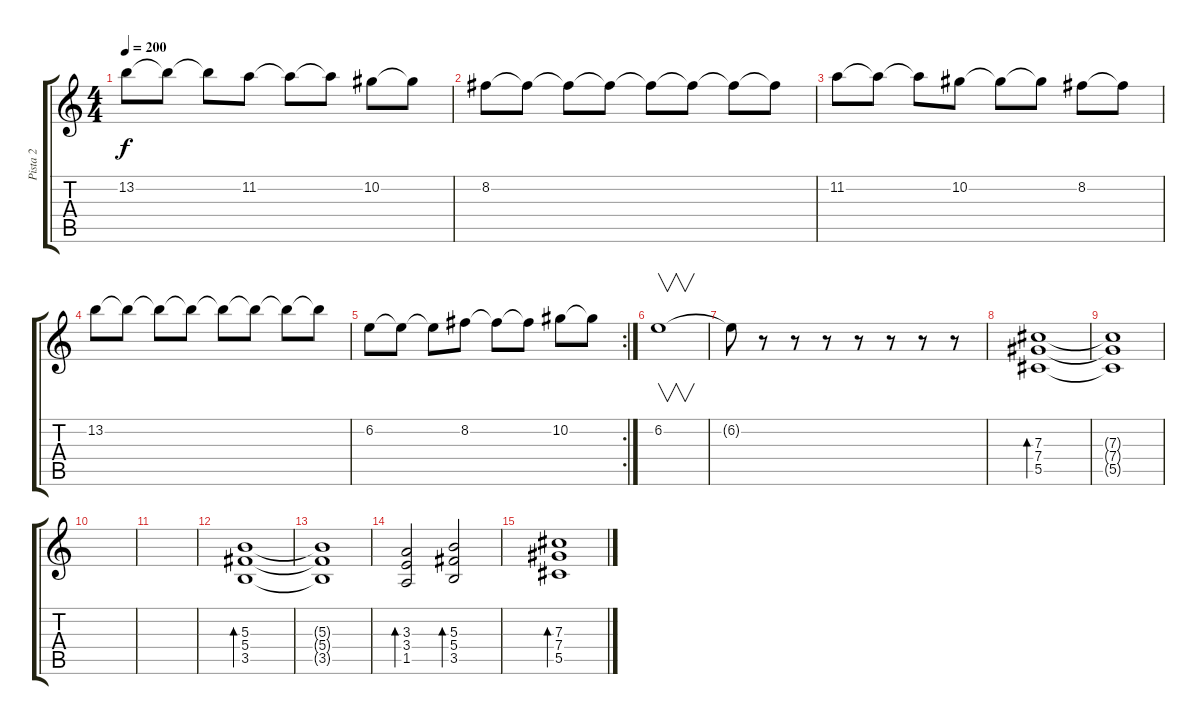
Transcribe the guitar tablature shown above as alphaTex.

\track ("Pista 2" "Pista 2") {instrument distortionguitar}
\staff {score tabs}
\tuning (Eb4 Bb3 Gb3 Db3 Ab2 Eb2) {hide}
\ts (4 4)
\tempo 200
\clef g2
\ks c
13.2.8{dy f} 13.2{t}.8 13.2{t}.8 11.2.8 11.2{t}.8 11.2{t}.8 10.2.8 10.2{t}.8 |
8.2.8 8.2{t}.8 8.2{t}.8 8.2{t}.8 8.2{t}.8 8.2{t}.8 8.2{t}.8 8.2{t}.8 |
11.2.8 11.2{t}.8 11.2{t}.8 10.2.8 10.2{t}.8 10.2{t}.8 8.2.8 8.2{t}.8 |
13.2.8 13.2{t}.8 13.2{t}.8 13.2{t}.8 13.2{t}.8 13.2{t}.8 13.2{t}.8 13.2{t}.8 |
\rc 2
6.2.8 6.2{t}.8 6.2{t}.8 8.2.8 8.2{t}.8 8.2{t}.8 10.2.8 10.2{t}.8 |
6.2.1{v} |
6.2{t}.8 r.8 r.8 r.8 r.8 r.8 r.8 r.8 |
(7.3 7.4 5.5).1{bd 480 instrument acousticguitarsteel} |
(7.3{t} 7.4{t} 5.5{t}).1 |
|
|
(5.3 5.4 3.5).1{bd 480} |
(5.3{t} 5.4{t} 3.5{t}).1 |
(3.3 3.4 1.5).2{bd 480} (5.3 5.4 3.5).2{bd 480} |
(7.3 7.4 5.5).1{bd 480 instrument acousticguitarsteel}
